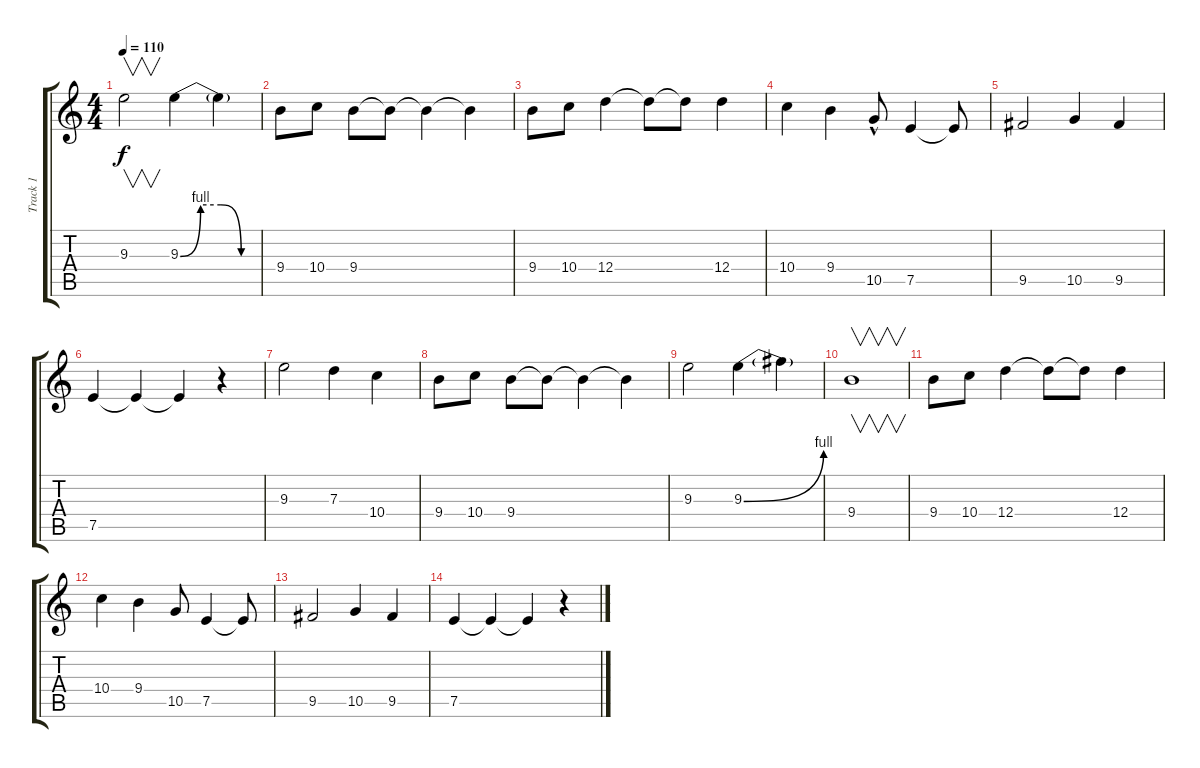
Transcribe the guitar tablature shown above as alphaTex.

\track ("Track 1" "Track 1") {instrument distortionguitar}
\staff {score tabs}
\tuning (E4 B3 G3 D3 A2 E2) {hide}
\ts (4 4)
\tempo 110
\clef g2
\ks c
9.3.2{v dy f} 9.3{be (custom 0 0 15 4 30 4 45 0 60 0)}.4 9.3{t}.4 |
9.4.8 10.4.8 9.4.8 9.4{t}.8 9.4{t}.4 9.4{t}.4 |
9.4.8 10.4.8 12.4.4 12.4{t}.8 12.4{t}.8 12.4.4 |
10.4.4 9.4.4 10.5{hac}.8 7.5.4 7.5{t}.8 |
9.5.2 10.5.4 9.5.4 |
7.5.4 7.5{t}.4 7.5{t}.4 r.4 |
9.3.2 7.3.4 10.4.4 |
9.4.8 10.4.8 9.4.8 9.4{t}.8 9.4{t}.4 9.4{t}.4 |
9.3.2 9.3{be (bend 0 0 60 4)}.4 9.3{t}.4 |
9.4.1{v} |
9.4.8 10.4.8 12.4.4 12.4{t}.8 12.4{t}.8 12.4.4 |
10.4.4 9.4.4 10.5.8 7.5.4 7.5{t}.8 |
9.5.2 10.5.4 9.5.4 |
7.5.4 7.5{t}.4 7.5{t}.4 r.4
